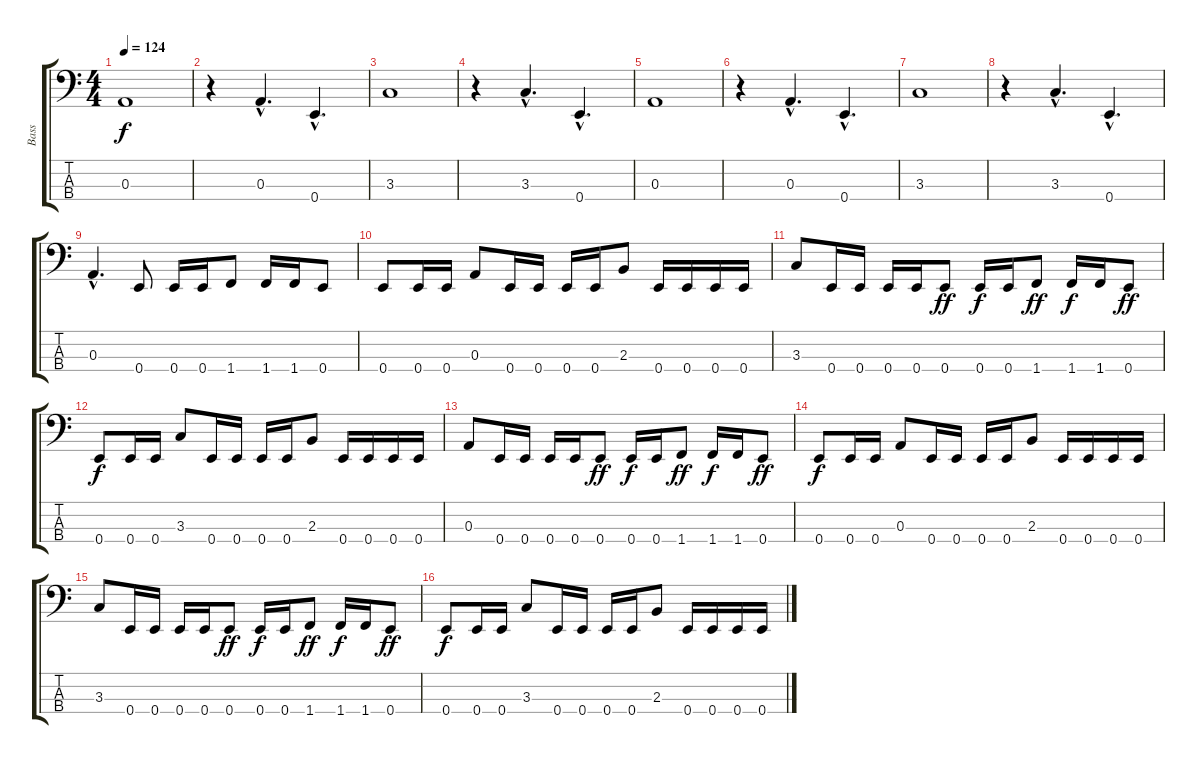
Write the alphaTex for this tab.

\track ("Bass" "Bass") {instrument electricbasspick}
\staff {score tabs}
\tuning (G2 D2 A1 E1) {hide}
\ts (4 4)
\tempo 124
\clef f4
\ks c
0.3.1{dy f} |
r.4 0.3{hac}.4{d} 0.4{hac}.4{d} |
3.3.1 |
r.4 3.3{hac}.4{d} 0.4{hac}.4{d} |
0.3.1 |
r.4 0.3{hac}.4{d} 0.4{hac}.4{d} |
3.3.1 |
r.4 3.3{hac}.4{d} 0.4{hac}.4{d} |
0.3{hac}.4{d} 0.4.8 0.4.16 0.4.16 1.4.8 1.4.16 1.4.16 0.4.8 |
0.4.8 0.4.16 0.4.16 0.3.8 0.4.16 0.4.16 0.4.16 0.4.16 2.3.8 0.4.16 0.4.16 0.4.16 0.4.16 |
3.3.8 0.4.16 0.4.16 0.4.16 0.4.16 0.4.8{dy ff} 0.4.16{dy f} 0.4.16 1.4.8{dy ff} 1.4.16{dy f} 1.4.16 0.4.8{dy ff} |
0.4.8{dy f} 0.4.16 0.4.16 3.3.8 0.4.16 0.4.16 0.4.16 0.4.16 2.3.8 0.4.16 0.4.16 0.4.16 0.4.16 |
0.3.8 0.4.16 0.4.16 0.4.16 0.4.16 0.4.8{dy ff} 0.4.16{dy f} 0.4.16 1.4.8{dy ff} 1.4.16{dy f} 1.4.16 0.4.8{dy ff} |
0.4.8{dy f} 0.4.16 0.4.16 0.3.8 0.4.16 0.4.16 0.4.16 0.4.16 2.3.8 0.4.16 0.4.16 0.4.16 0.4.16 |
3.3.8 0.4.16 0.4.16 0.4.16 0.4.16 0.4.8{dy ff} 0.4.16{dy f} 0.4.16 1.4.8{dy ff} 1.4.16{dy f} 1.4.16 0.4.8{dy ff} |
0.4.8{dy f} 0.4.16 0.4.16 3.3.8 0.4.16 0.4.16 0.4.16 0.4.16 2.3.8 0.4.16 0.4.16 0.4.16 0.4.16
